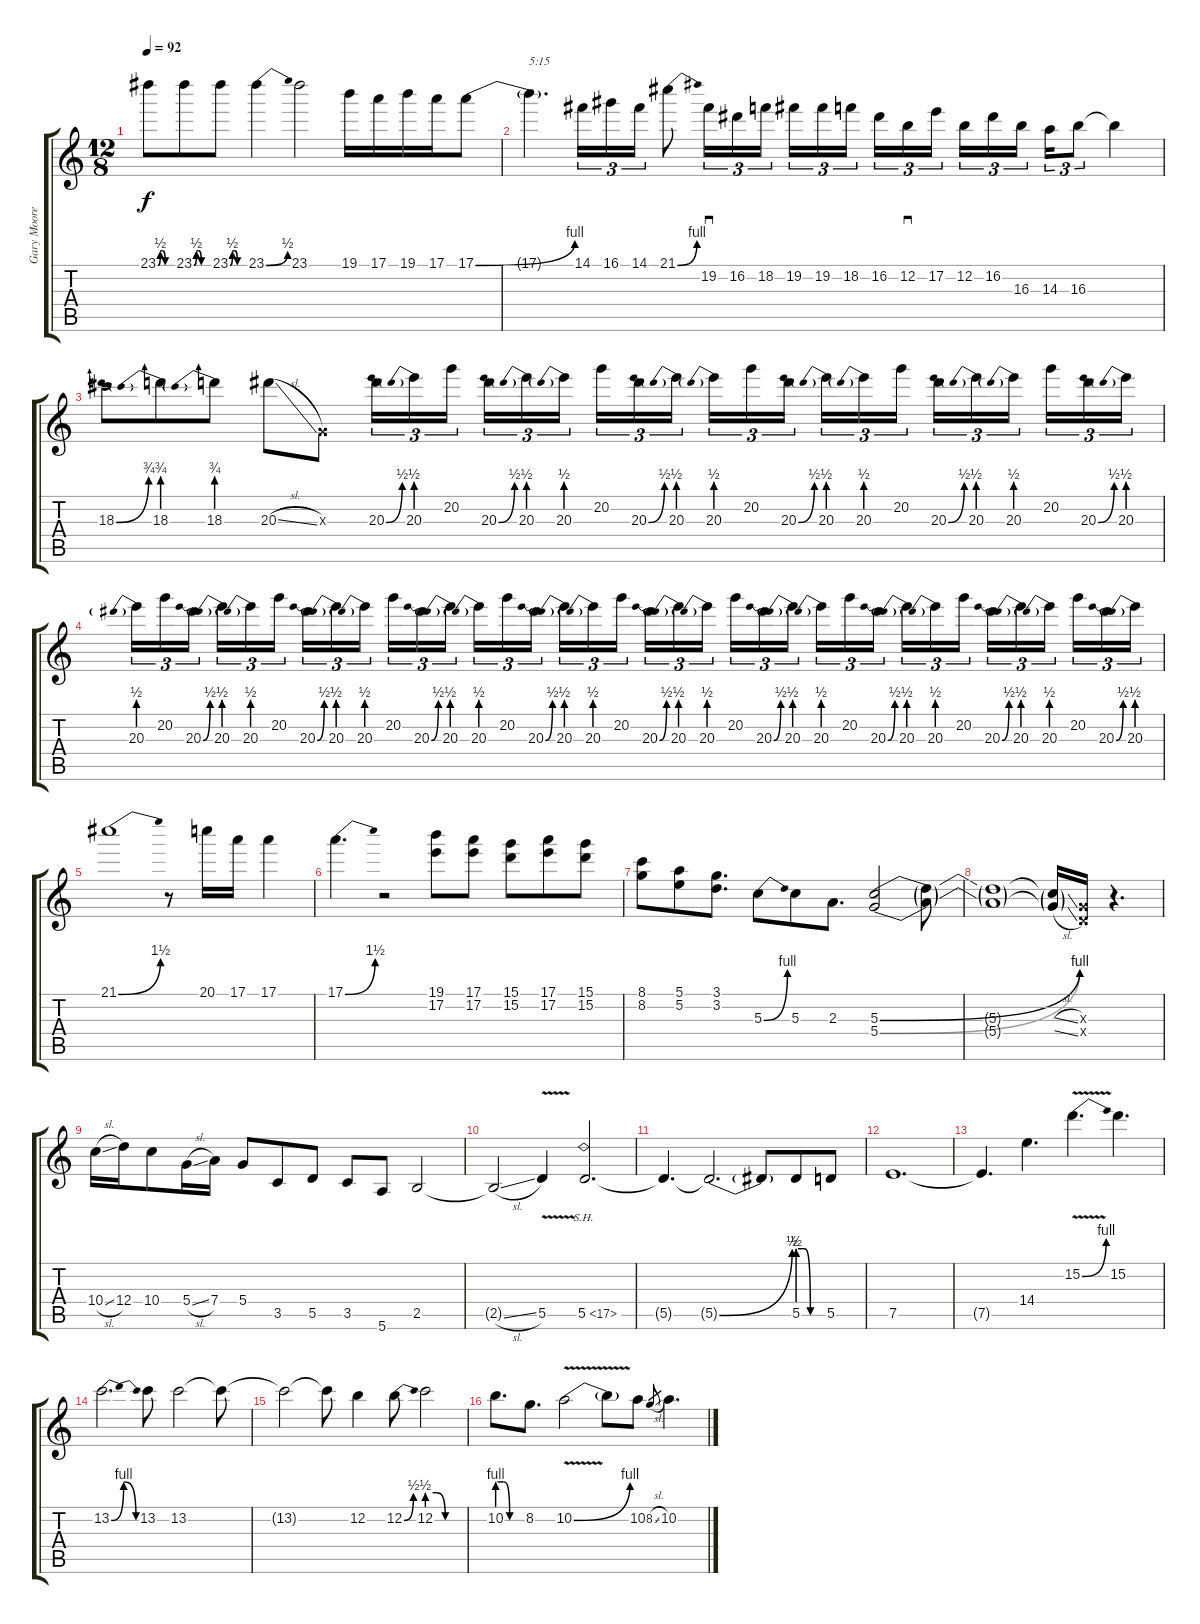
\track ("Gary Moore" "Gary Moore") {instrument distortionguitar}
\staff {score tabs}
\tuning (E4 B3 G3 D3 A2 E2) {hide}
\ts (12 8)
\tempo 92
\clef g2
\ks c
23.1{be (custom 0 0 10 2 20 2 30 0 60 0)}.8{dy f} 23.1{be (custom 0 0 10 2 20 2 30 0 60 0)}.8 23.1{be (custom 0 0 10 2 20 2 30 0 60 0)}.8 23.1{be (bend 0 0 60 2)}.4 23.1.2 19.1.16 17.1.16 19.1.16 17.1.16 17.1{be (bend 0 0 60 4)}.8 |
17.1{t}.4{d txt "5:15"} 14.1.16{tu (3 2)} 16.1.16{tu (3 2)} 14.1.16{tu (3 2)} 21.1{be (bend 0 0 60 4)}.8 19.2.16{sd tu (3 2)} 16.2.16{tu (3 2)} 18.2.16{tu (3 2)} 19.2.16{tu (3 2)} 19.2.16{tu (3 2)} 18.2.16{tu (3 2) beam splitsecondary} 16.2.16{tu (3 2)} 12.2.16{sd tu (3 2)} 17.2.16{tu (3 2) beam splitsecondary} 12.2.16{tu (3 2)} 16.2.16{tu (3 2)} 16.3.16{tu (3 2)} 14.3.16{tu (3 2)} 16.3.8{tu (3 2)} 16.3{t}.4 |
18.3{be (bend 0 0 60 3)}.8 18.3{be (prebend 0 3 60 3)}.8 18.3{be (prebend 0 3 60 3)}.8 20.3{sl}.8 0.3{x}.8 20.3{be (bend 0 0 60 2)}.16{tu (3 2)} 20.3{be (prebend 0 2 60 2)}.16{tu (3 2)} 20.2.16{tu (3 2)} 20.3{be (bend 0 0 60 2)}.16{tu (3 2)} 20.3{be (prebend 0 2 60 2)}.16{tu (3 2)} 20.3{be (prebend 0 2 60 2)}.16{tu (3 2) beam splitsecondary} 20.2.16{tu (3 2)} 20.3{be (bend 0 0 60 2)}.16{tu (3 2)} 20.3{be (prebend 0 2 60 2)}.16{tu (3 2) beam splitsecondary} 20.3{be (prebend 0 2 60 2)}.16{tu (3 2)} 20.2.16{tu (3 2)} 20.3{be (bend 0 0 60 2)}.16{tu (3 2)} 20.3{be (prebend 0 2 60 2)}.16{tu (3 2)} 20.3{be (prebend 0 2 60 2)}.16{tu (3 2)} 20.2.16{tu (3 2) beam splitsecondary} 20.3{be (bend 0 0 60 2)}.16{tu (3 2)} 20.3{be (prebend 0 2 60 2)}.16{tu (3 2)} 20.3{be (prebend 0 2 60 2)}.16{tu (3 2) beam splitsecondary} 20.2.16{tu (3 2)} 20.3{be (bend 0 0 60 2)}.16{tu (3 2)} 20.3{be (prebend 0 2 60 2)}.16{tu (3 2)} |
20.3{be (prebend 0 2 60 2)}.16{tu (3 2)} 20.2.16{tu (3 2)} 20.3{be (bend 0 0 60 2)}.16{tu (3 2) beam splitsecondary} 20.3{be (prebend 0 2 60 2)}.16{tu (3 2)} 20.3{be (prebend 0 2 60 2)}.16{tu (3 2)} 20.2.16{tu (3 2) beam splitsecondary} 20.3{be (bend 0 0 60 2)}.16{tu (3 2)} 20.3{be (prebend 0 2 60 2)}.16{tu (3 2)} 20.3{be (prebend 0 2 60 2)}.16{tu (3 2)} 20.2.16{tu (3 2)} 20.3{be (bend 0 0 60 2)}.16{tu (3 2)} 20.3{be (prebend 0 2 60 2)}.16{tu (3 2) beam splitsecondary} 20.3{be (prebend 0 2 60 2)}.16{tu (3 2)} 20.2.16{tu (3 2)} 20.3{be (bend 0 0 60 2)}.16{tu (3 2) beam splitsecondary} 20.3{be (prebend 0 2 60 2)}.16{tu (3 2)} 20.3{be (prebend 0 2 60 2)}.16{tu (3 2)} 20.2.16{tu (3 2)} 20.3{be (bend 0 0 60 2)}.16{tu (3 2)} 20.3{be (prebend 0 2 60 2)}.16{tu (3 2)} 20.3{be (prebend 0 2 60 2)}.16{tu (3 2) beam splitsecondary} 20.2.16{tu (3 2)} 20.3{be (bend 0 0 60 2)}.16{tu (3 2)} 20.3{be (prebend 0 2 60 2)}.16{tu (3 2) beam splitsecondary} 20.3{be (prebend 0 2 60 2)}.16{tu (3 2)} 20.2.16{tu (3 2)} 20.3{be (bend 0 0 60 2)}.16{tu (3 2)} 20.3{be (prebend 0 2 60 2)}.16{tu (3 2)} 20.3{be (prebend 0 2 60 2)}.16{tu (3 2)} 20.2.16{tu (3 2) beam splitsecondary} 20.3{be (bend 0 0 60 2)}.16{tu (3 2)} 20.3{be (prebend 0 2 60 2)}.16{tu (3 2)} 20.3{be (prebend 0 2 60 2)}.16{tu (3 2) beam splitsecondary} 20.2.16{tu (3 2)} 20.3{be (bend 0 0 60 2)}.16{tu (3 2)} 20.3{be (prebend 0 2 60 2)}.16{tu (3 2)} |
21.1{be (bend 0 0 60 6)}.1 r.8 20.1.16 17.1.16 17.1.4 |
17.1{be (bend 0 0 60 6)}.4{d} r.2 (19.1 17.2).8 (17.1 17.2).8 (15.1 15.2).8 (17.1 17.2).8 (15.1 15.2).8 |
(8.1 8.2).8 (5.1 5.2).8 (3.1 3.2).8{d} 5.3{be (bend 0 0 60 4)}.8 5.3.8 2.3.8{d} (5.3{be (bend 0 0 60 4)} 5.4{be (bend 0 0 60 4)}).2 (5.3{t} 5.4{t}).8 |
(5.3{t} 5.4{t}).1 (5.3{sl t} 5.4{sl t}).16 (0.3{x} 0.4{x}).16 r.4{d} |
10.4{sl}.16 12.4.16 10.4.8 5.4{sl}.16 7.4.16 5.4.8 3.5.8 5.5.8 3.5.8 5.6.8 2.5.2 |
2.5{sl t}.2 5.5{v}.4 5.5{sh 12}.2{d} |
5.5{t}.4{d} 5.5{be (bend 0 0 60 2) t}.2{d} 5.5{t}.8 5.5{be (custom 0 2 15 2 30 0 60 0)}.8 5.5.8 |
7.5.1{d} |
7.5{t}.4{d} 14.4.4{d} 15.2{be (bend 0 0 60 4) v}.4{d} 15.2.4{d} |
13.2{be (bendrelease 0 0 10 4 30 4 60 0)}.2{d} 13.2.8 13.2.2 13.2{t}.8 |
13.2{t}.2 13.2{t}.8 12.2.4 12.2{be (bend 0 0 60 2)}.8 12.2{be (custom 0 2 15 2 30 0 60 0)}.2 |
10.2{be (custom 0 4 15 4 30 0 60 0)}.8{d} 8.2.8{d} 10.2{be (bend 0 0 60 4) v}.2 10.2{t}.8 10.2.8 8.2{sl}.8{gr} 10.2.4{d}
